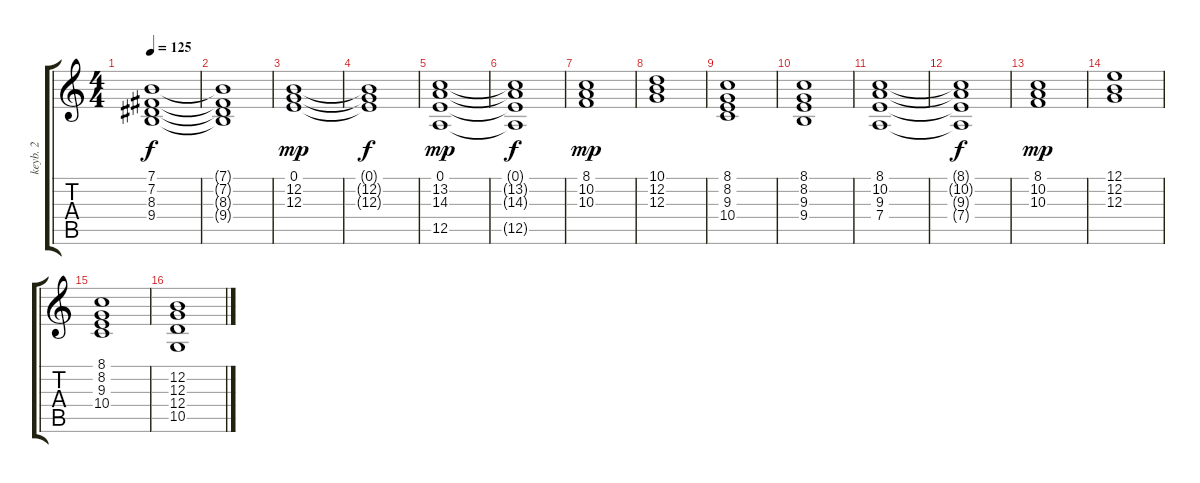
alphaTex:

\track ("keyb. 2" "keyb. 2") {instrument stringensemble1}
\staff {score tabs}
\tuning (E4 B3 G3 D3 A2 E2) {hide}
\ts (4 4)
\tempo 125
\clef g2
\ks c
(7.1{t} 7.2{t} 8.3{t} 9.4{t}).1{dy f} |
(7.1{t} 7.2{t} 8.3{t} 9.4{t}).1 |
(0.1 12.2 12.3).1{dy mp} |
(0.1{t} 12.2{t} 12.3{t}).1{dy f} |
(0.1 13.2 14.3 12.5).1{dy mp} |
(0.1{t} 13.2{t} 14.3{t} 12.5{t}).1{dy f} |
(8.1 10.2 10.3).1{dy mp} |
(10.1 12.2 12.3).1 |
(8.1 8.2 9.3 10.4).1 |
(8.1 8.2 9.3 9.4).1 |
(8.1 10.2 9.3 7.4).1 |
(8.1{t} 10.2{t} 9.3{t} 7.4{t}).1{dy f} |
(8.1 10.2 10.3).1{dy mp} |
(12.1 12.2 12.3).1 |
(8.1 8.2 9.3 10.4).1 |
(12.2 12.3 12.4 10.5).1
